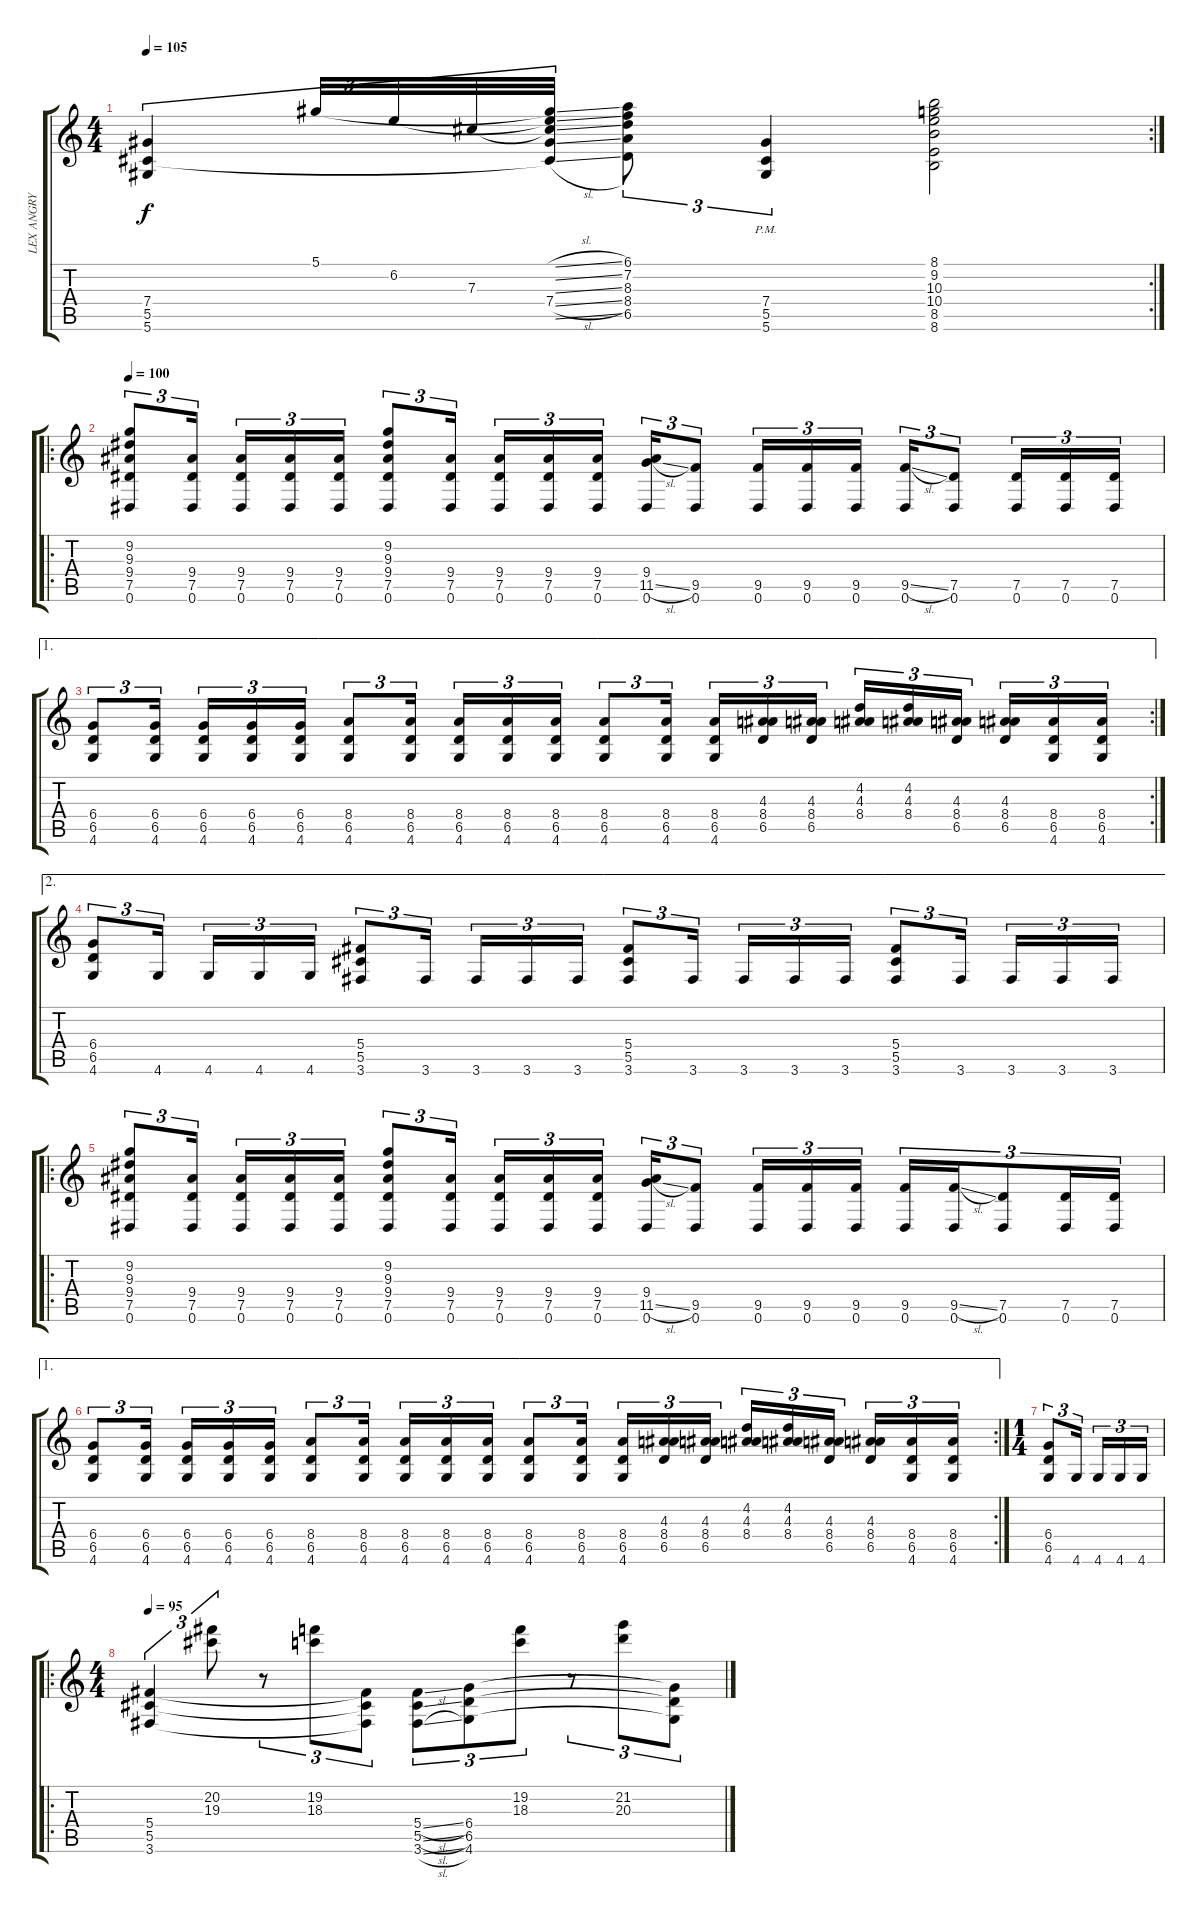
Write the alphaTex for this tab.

\track ("LEX ANGRY" "LEX ANGRY") {instrument distortionguitar}
\staff {score tabs}
\tuning (Eb4 Bb3 Gb3 Db3 Ab2 Eb2) {hide}
\rc 2
\ts (4 4)
\tempo 105
\clef g2
\ks c
(7.4 5.5 5.6).4{tu (3 2) dy f} 5.1.32{tu (3 2)} 6.2.32{tu (3 2)} 7.3.32{tu (3 2)} (5.1{sl t} 6.2{sl t} 7.3{sl t} 7.4{sl} 5.5{sl t}).32{tu (3 2)} (6.1 7.2 8.3 8.4 6.5).8{tu (3 2)} (7.4{pm} 5.5{pm} 5.6{pm}).4{tu (3 2)} (8.1 9.2 10.3 10.4 8.5 8.6).2 |
\ro
\tempo 100
(9.2 9.3 9.4 7.5 0.6).8{tu (3 2)} (9.4 7.5 0.6).16{tu (3 2) beam splitsecondary} (9.4 7.5 0.6).16{tu (3 2)} (9.4 7.5 0.6).16{tu (3 2)} (9.4 7.5 0.6).16{tu (3 2)} (9.2 9.3 9.4 7.5 0.6).8{tu (3 2)} (9.4 7.5 0.6).16{tu (3 2) beam splitsecondary} (9.4 7.5 0.6).16{tu (3 2)} (9.4 7.5 0.6).16{tu (3 2)} (9.4 7.5 0.6).16{tu (3 2)} (9.4 11.5{sl} 0.6).16{tu (3 2)} (9.5 0.6).8{tu (3 2)} (9.5 0.6).16{tu (3 2)} (9.5 0.6).16{tu (3 2)} (9.5 0.6).16{tu (3 2)} (9.5{sl} 0.6).16{tu (3 2)} (7.5 0.6).8{tu (3 2)} (7.5 0.6).16{tu (3 2)} (7.5 0.6).16{tu (3 2)} (7.5 0.6).16{tu (3 2)} |
\ae 1
\rc 2
(6.4 6.5 4.6).8{tu (3 2)} (6.4 6.5 4.6).16{tu (3 2) beam splitsecondary} (6.4 6.5 4.6).16{tu (3 2)} (6.4 6.5 4.6).16{tu (3 2)} (6.4 6.5 4.6).16{tu (3 2)} (8.4 6.5 4.6).8{tu (3 2)} (8.4 6.5 4.6).16{tu (3 2) beam splitsecondary} (8.4 6.5 4.6).16{tu (3 2)} (8.4 6.5 4.6).16{tu (3 2)} (8.4 6.5 4.6).16{tu (3 2)} (8.4 6.5 4.6).8{tu (3 2)} (8.4 6.5 4.6).16{tu (3 2) beam splitsecondary} (8.4 6.5 4.6).16{tu (3 2)} (4.3 8.4 6.5).16{tu (3 2)} (4.3 8.4 6.5).16{tu (3 2)} (4.2 4.3 8.4).16{tu (3 2)} (4.2 4.3 8.4).16{tu (3 2)} (4.3 8.4 6.5).16{tu (3 2) beam splitsecondary} (4.3 8.4 6.5).16{tu (3 2)} (8.4 6.5 4.6).16{tu (3 2)} (8.4 6.5 4.6).16{tu (3 2)} |
\ae 2
(6.4 6.5 4.6).8{tu (3 2)} 4.6.16{tu (3 2) beam splitsecondary} 4.6.16{tu (3 2)} 4.6.16{tu (3 2)} 4.6.16{tu (3 2)} (5.4 5.5 3.6).8{tu (3 2)} 3.6.16{tu (3 2) beam splitsecondary} 3.6.16{tu (3 2)} 3.6.16{tu (3 2)} 3.6.16{tu (3 2)} (5.4 5.5 3.6).8{tu (3 2)} 3.6.16{tu (3 2) beam splitsecondary} 3.6.16{tu (3 2)} 3.6.16{tu (3 2)} 3.6.16{tu (3 2)} (5.4 5.5 3.6).8{tu (3 2)} 3.6.16{tu (3 2) beam splitsecondary} 3.6.16{tu (3 2)} 3.6.16{tu (3 2)} 3.6.16{tu (3 2)} |
\ro
(9.2 9.3 9.4 7.5 0.6).8{tu (3 2)} (9.4 7.5 0.6).16{tu (3 2) beam splitsecondary} (9.4 7.5 0.6).16{tu (3 2)} (9.4 7.5 0.6).16{tu (3 2)} (9.4 7.5 0.6).16{tu (3 2)} (9.2 9.3 9.4 7.5 0.6).8{tu (3 2)} (9.4 7.5 0.6).16{tu (3 2) beam splitsecondary} (9.4 7.5 0.6).16{tu (3 2)} (9.4 7.5 0.6).16{tu (3 2)} (9.4 7.5 0.6).16{tu (3 2)} (9.4 11.5{sl} 0.6).16{tu (3 2)} (9.5 0.6).8{tu (3 2)} (9.5 0.6).16{tu (3 2)} (9.5 0.6).16{tu (3 2)} (9.5 0.6).16{tu (3 2)} (9.5 0.6).16{tu (3 2)} (9.5{sl} 0.6).16{tu (3 2)} (7.5 0.6).8{tu (3 2)} (7.5 0.6).16{tu (3 2)} (7.5 0.6).16{tu (3 2)} |
\ae 1
\rc 2
(6.4 6.5 4.6).8{tu (3 2)} (6.4 6.5 4.6).16{tu (3 2) beam splitsecondary} (6.4 6.5 4.6).16{tu (3 2)} (6.4 6.5 4.6).16{tu (3 2)} (6.4 6.5 4.6).16{tu (3 2)} (8.4 6.5 4.6).8{tu (3 2)} (8.4 6.5 4.6).16{tu (3 2) beam splitsecondary} (8.4 6.5 4.6).16{tu (3 2)} (8.4 6.5 4.6).16{tu (3 2)} (8.4 6.5 4.6).16{tu (3 2)} (8.4 6.5 4.6).8{tu (3 2)} (8.4 6.5 4.6).16{tu (3 2) beam splitsecondary} (8.4 6.5 4.6).16{tu (3 2)} (4.3 8.4 6.5).16{tu (3 2)} (4.3 8.4 6.5).16{tu (3 2)} (4.2 4.3 8.4).16{tu (3 2)} (4.2 4.3 8.4).16{tu (3 2)} (4.3 8.4 6.5).16{tu (3 2) beam splitsecondary} (4.3 8.4 6.5).16{tu (3 2)} (8.4 6.5 4.6).16{tu (3 2)} (8.4 6.5 4.6).16{tu (3 2)} |
\ts (1 4)
(6.4 6.5 4.6).8{tu (3 2)} 4.6.16{tu (3 2) beam splitsecondary} 4.6.16{tu (3 2)} 4.6.16{tu (3 2)} 4.6.16{tu (3 2)} |
\ro
\ts (4 4)
\tempo 95
(5.4 5.5 3.6).4{tu (3 2)} (20.2 19.3).8{tu (3 2)} r.8{tu (3 2)} (19.2 18.3).8{tu (3 2)} (5.4{t} 5.5{t} 3.6{t}).8{tu (3 2)} (5.4{sl} 5.5{sl} 3.6{sl}).8{tu (3 2)} (6.4 6.5 4.6).8{tu (3 2)} (19.2 18.3).8{tu (3 2)} r.8{tu (3 2)} (21.2 20.3).8{tu (3 2)} (6.4{t} 6.5{t} 4.6{t}).8{tu (3 2)}
